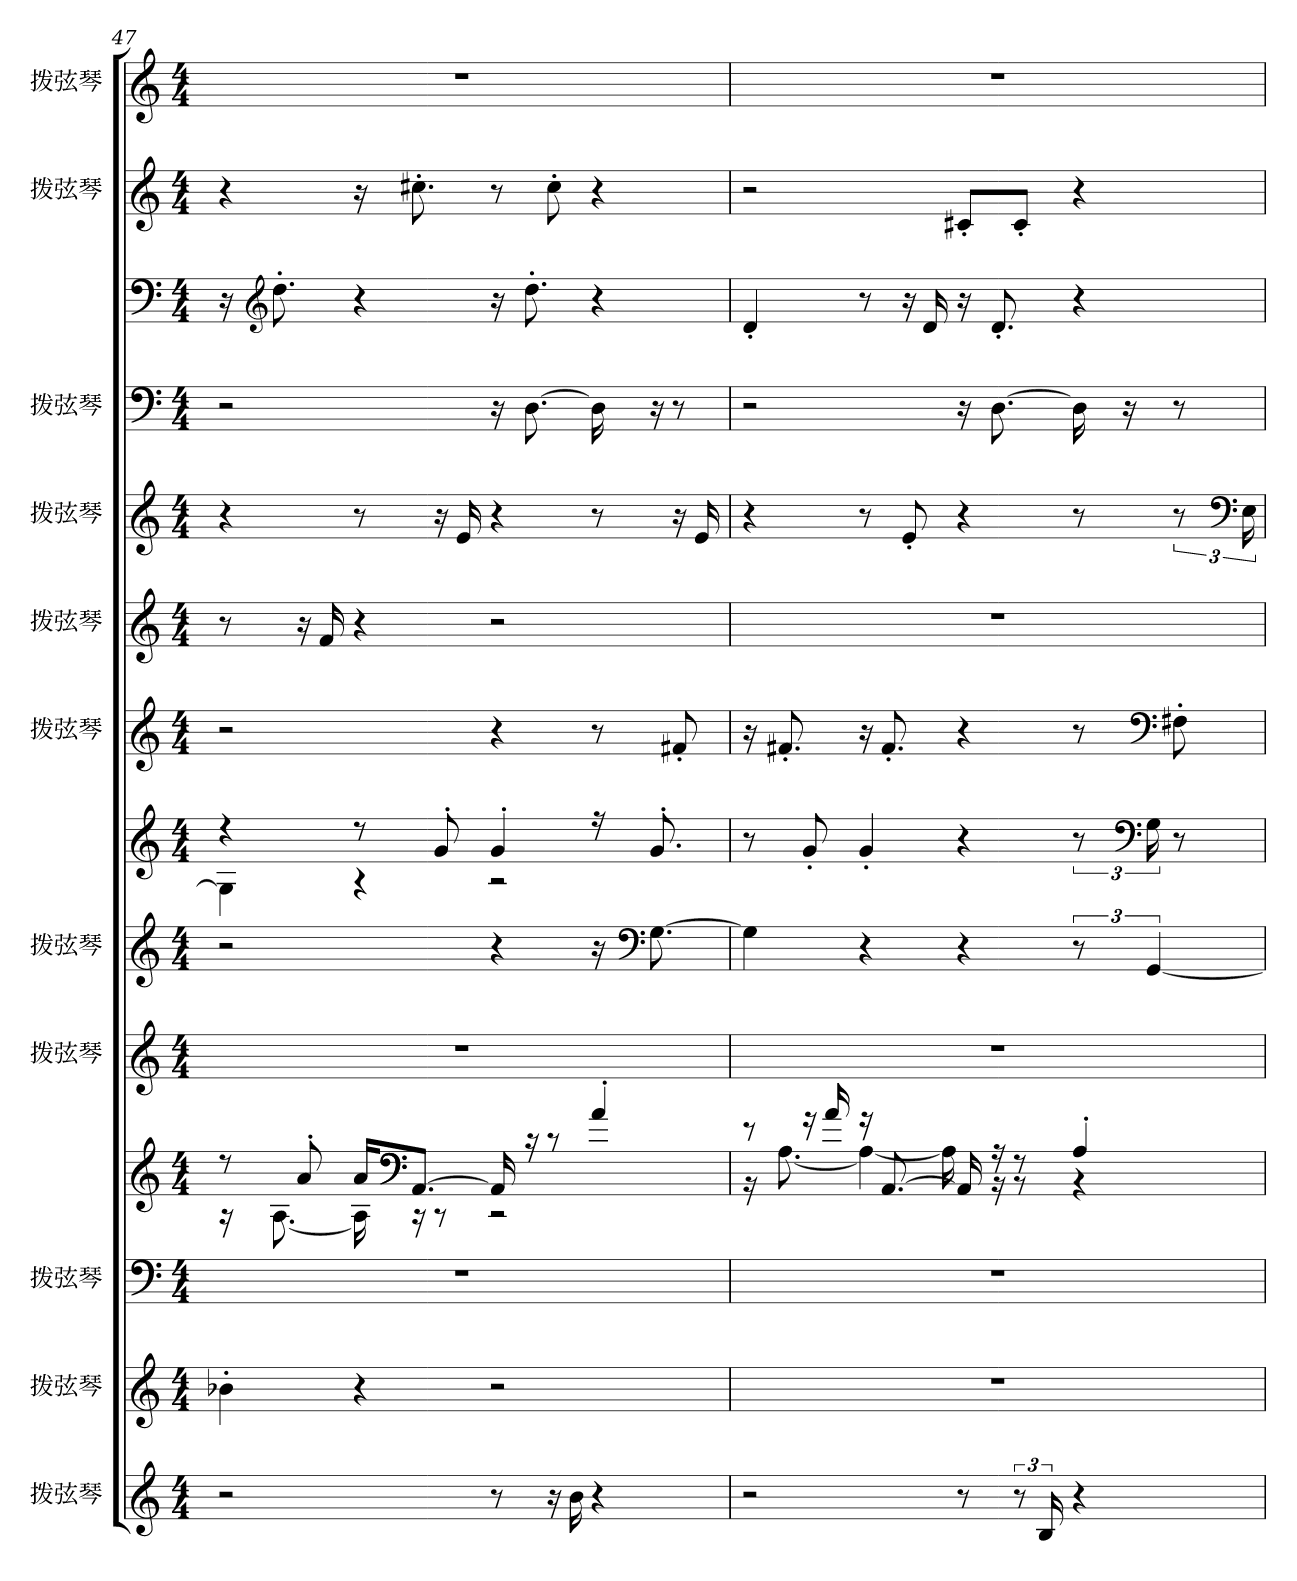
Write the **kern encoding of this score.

**kern	**kern	**kern	**kern	**kern	**kern	**kern	**kern	**kern	**kern	**kern	**kern	**kern	**kern
*part11	*part10	*part9	*part9	*part8	*part7	*part7	*part6	*part5	*part4	*part3	*part3	*part2	*part1
*staff14	*staff13	*staff12	*staff11	*staff10	*staff9	*staff8	*staff7	*staff6	*staff5	*staff4	*staff3	*staff2	*staff1
*I"拨弦琴	*I"拨弦琴	*I"拨弦琴	*	*I"拨弦琴	*I"拨弦琴	*	*I"拨弦琴	*I"拨弦琴	*I"拨弦琴	*I"拨弦琴	*	*I"拨弦琴	*I"拨弦琴
!!LO:PB:g=z
*clefG2	*clefG2	*clefF4	*clefG2	*clefG2	*clefG2	*clefG2	*clefG2	*clefG2	*clefG2	*clefF4	*clefF4	*clefG2	*clefG2
*k[]	*k[]	*k[]	*k[]	*k[]	*k[]	*k[]	*k[]	*k[]	*k[]	*k[]	*k[]	*k[]	*k[]
*M4/4	*M4/4	*M4/4	*M4/4	*M4/4	*M4/4	*M4/4	*M4/4	*M4/4	*M4/4	*M4/4	*M4/4	*M4/4	*M4/4
=47	=47	=47	=47	=47	=47	=47	=47	=47	=47	=47	=47	=47	=47
*	*	*	*^	*	*	*^	*	*	*	*	*	*	*
2r	4b-X'\	1r	8r	16r	1r	2r	4r	4G\]	2r	8r	4r	2r	16r	4r	1r
*	*	*	*	*	*	*	*	*	*	*	*	*	*clefG2	*	*
.	.	.	.	[8.A\	.	.	.	.	.	.	.	.	8.dd'\	.	.
.	.	.	8a'/	.	.	.	.	.	.	16r	.	.	.	.	.
.	.	.	.	.	.	.	.	.	.	16f/	.	.	.	.	.
.	4r	.	16a/KL	16A\]	.	.	8r	4r	.	4r	8r	.	4r	16r	.
*	*	*	*clefF4	*	*	*	*	*	*	*	*	*	*	*	*
.	.	.	[8.AA/J	16r	.	.	.	.	.	.	.	.	.	8.cc#X'\	.
.	.	.	.	8r	.	.	8g'/	.	.	.	16r	.	.	.	.
.	.	.	.	.	.	.	.	.	.	.	16e/	.	.	.	.
8r	2r	.	16AA/]	2r	.	4r	4g'/	2r	4r	2r	4r	16r	16r	8r	.
.	.	.	16r	.	.	.	.	.	.	.	.	[8.D\	8.dd'\	.	.
16r	.	.	8r	.	.	.	.	.	.	.	.	.	.	8cc#'\	.
16b\	.	.	.	.	.	.	.	.	.	.	.	.	.	.	.
4r	.	.	4a'/	.	.	16r	16r	.	8r	.	8r	16D\]	4r	4r	.
*	*	*	*	*	*	*clefF4	*	*	*	*	*	*	*	*	*
.	.	.	.	.	.	[8.G\	8.g'/	.	.	.	.	16r	.	.	.
.	.	.	.	.	.	.	.	.	8f#X'/	.	16r	8r	.	.	.
.	.	.	.	.	.	.	.	.	.	.	16e/	.	.	.	.
*	*	*	*	*	*	*	*v	*v	*	*	*	*	*	*	*
!!LO:PB:g=z
=48	=48	=48	=48	=48	=48	=48	=48	=48	=48	=48	=48	=48	=48	=48
2r	1r	1r	8r	16r	1r	4G\]	8r	16r	1r	4r	2r	4d'/	2r	1r
.	.	.	.	[8.A\	.	.	.	8.f#X'/	.	.	.	.	.	.
.	.	.	16r	.	.	.	8g'/	.	.	.	.	.	.	.
.	.	.	16a/	.	.	.	.	.	.	.	.	.	.	.
.	.	.	16r	4A\_	.	4r	4g'/	16r	.	8r	.	8r	.	.
.	.	.	[8.AA/	.	.	.	.	8.f#'/	.	.	.	.	.	.
.	.	.	.	.	.	.	.	.	.	8e'/	.	16r	.	.
.	.	.	.	.	.	.	.	.	.	.	.	16d/	.	.
8r	.	.	16AA/]	16A\]	.	4r	4r	4r	.	4r	16r	16r	8c#X'/L	.
.	.	.	16r	16r	.	.	.	.	.	.	[8.D\	8.d'/	.	.
12r	.	.	8r	8r	.	.	.	.	.	.	.	.	8c#'/J	.
24B/	.	.	.	.	.	.	.	.	.	.	.	.	.	.
4r	.	.	4A'/	4r	.	12r	12r	8r	.	8r	16D\]	4r	4r	.
.	.	.	.	.	.	.	.	.	.	.	16r	.	.	.
*	*	*	*	*	*	*	*clefF4	*	*	*	*	*	*	*
.	.	.	.	.	.	[6GG/	24G\	.	.	.	.	.	.	.
*	*	*	*	*	*	*	*	*clefF4	*	*	*	*	*	*
.	.	.	.	.	.	.	8r	8F#X'\	.	12r	8r	.	.	.
*	*	*	*	*	*	*	*	*	*	*clefF4	*	*	*	*
.	.	.	.	.	.	.	.	.	.	24E\	.	.	.	.
*	*	*	*v	*v	*	*	*	*	*	*	*	*	*	*
=	=	=	=	=	=	=	=	=	=	=	=	=	=
*-	*-	*-	*-	*-	*-	*-	*-	*-	*-	*-	*-	*-	*-
